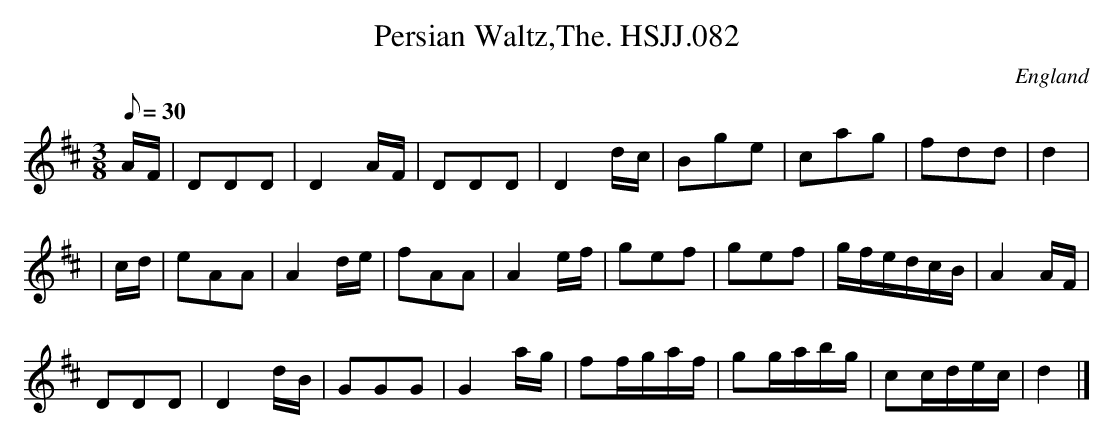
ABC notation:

X:1
T:Persian Waltz,The. HSJJ.082
M:3/8
L:1/8
Q:30
O:England
K:D
A/F/|DDD|D2A/F/|DDD|D2d/c/|Bge|cag|fdd|d2|!
|c/d/|eAA|A2d/e/|fAA|A2e/f/|gef|gef|g/f/e/d/c/B/|A2A/F/|!
DDD|D2d/B/|GGG|G2a/g/|ff/g/a/f/|gg/a/b/g/|cc/d/e/c/|d2|]
